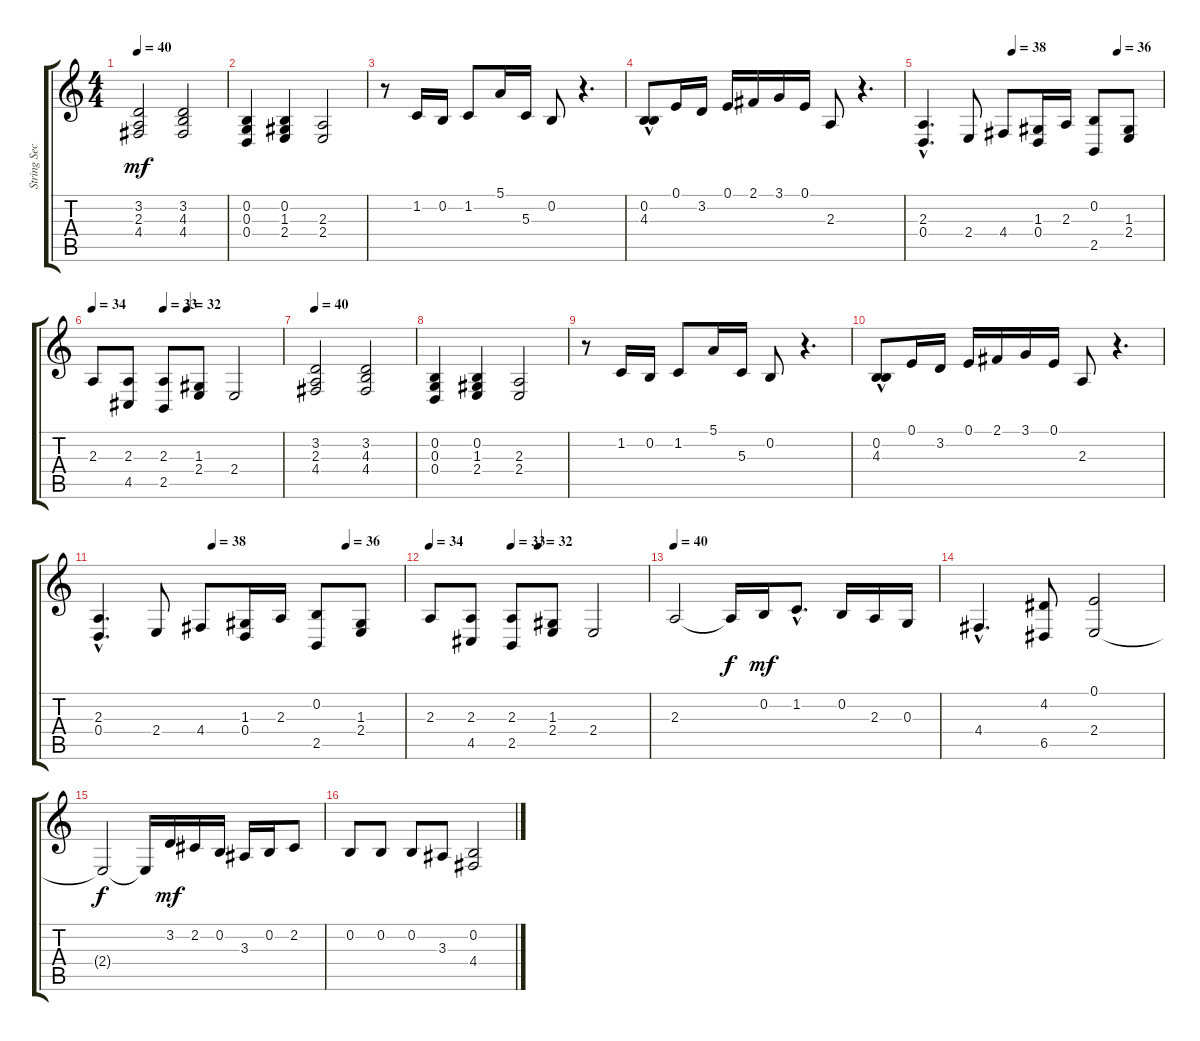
\track ("String Section 1" "String Sec") {instrument stringensemble1}
\staff {score tabs}
\tuning (E4 B3 G3 D3 A2 E2) {hide}
\ts (4 4)
\tempo 40
\clef g2
\ks c
(3.2 2.3 4.4).2{dy mf instrument stringensemble1} (3.2 4.3 4.4).2 |
(0.2 0.3 0.4).4 (0.2 1.3 2.4).4 (2.3 2.4).2 |
r.8 1.2.16 0.2.16 1.2.8 5.1.16 5.3.16 0.2.8 r.4{d} |
(0.2{hac} 4.3{hac}).8 0.1.16 3.2.16 0.1.16 2.1.16 3.1.16 0.1.16 2.3.8 r.4{d} |
\tempo (38 0.375)
\tempo (36 0.8125)
(2.3 0.4{hac}).4{d} 2.4.8 4.4.8 (1.3 0.4).16 2.3.16 (0.2 2.5).8 (1.3 2.4).8 |
\tempo 34
\tempo (33 0.375)
\tempo (32 0.5)
2.3.8 (2.3 4.5).8 (2.3 2.5).8 (1.3 2.4).8 2.4.2 |
\tempo 40
(3.2 2.3 4.4).2 (3.2 4.3 4.4).2 |
(0.2 0.3 0.4).4 (0.2 1.3 2.4).4 (2.3 2.4).2 |
r.8 1.2.16 0.2.16 1.2.8 5.1.16 5.3.16 0.2.8 r.4{d} |
(0.2{hac} 4.3{hac}).8 0.1.16 3.2.16 0.1.16 2.1.16 3.1.16 0.1.16 2.3.8 r.4{d} |
\tempo (38 0.375)
\tempo (36 0.8125)
(2.3 0.4{hac}).4{d} 2.4.8 4.4.8 (1.3 0.4).16 2.3.16 (0.2 2.5).8 (1.3 2.4).8 |
\tempo 34
\tempo (33 0.375)
\tempo (32 0.5)
2.3.8 (2.3 4.5).8 (2.3 2.5).8 (1.3 2.4).8 2.4.2 |
\tempo 40
2.3.2 2.3{t}.16{dy f} 0.2.16{dy mf} 1.2{hac}.8{d} 0.2.16 2.3.16 0.3.16 |
4.4{hac}.4{d} (4.2 6.5).8 (0.1 2.4).2 |
2.4{t}.2{dy f} 2.4{t}.16 3.2.16{dy mf} 2.2.16 0.2.16 3.3.16 0.2.16 2.2.8 |
0.2.8 0.2.8 0.2.8 3.3.8 (0.2 4.4).2
